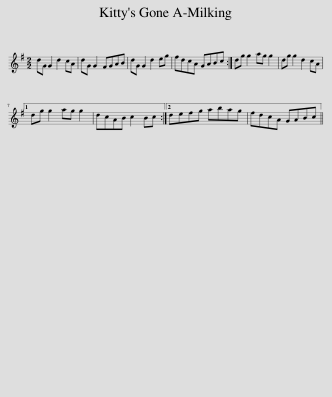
X:1
L:1/8
M:2/2
I:linebreak $
K:G
V:1 treble
V:1
 dG G2 d2 cA | dG G2 FGAB | dG G2 d2 eg | fdcA GABc :| dg g2 ag g2 | %5
 dg g2 d2 cA |1$ dg g2 ag g2 | dcAB c2 Bc :|2 defg abag | fdcA GABc || %10
